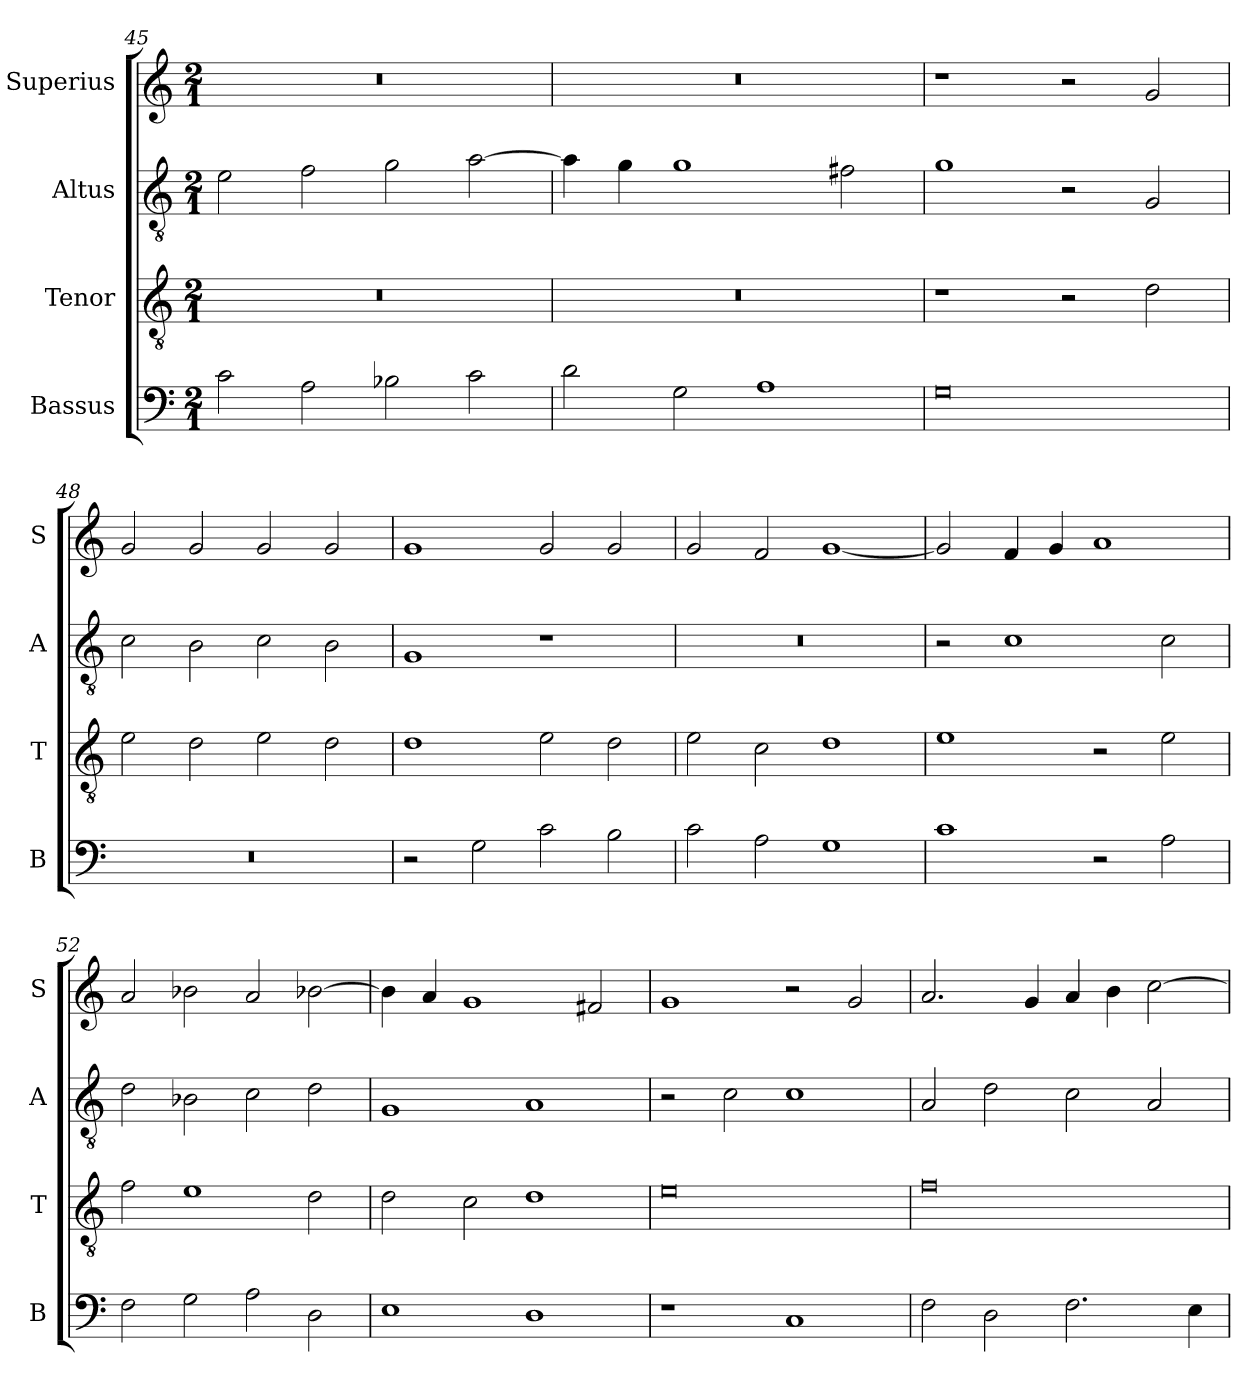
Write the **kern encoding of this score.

**kern	**kern	**kern	**kern
*part4	*part3	*part2	*part1
*staff4	*staff3	*staff2	*staff1
*I"Bassus	*I"Tenor	*I"Altus	*I"Superius
*I'B	*I'T	*I'A	*I'S
*clefF4	*clefGv2	*clefGv2	*clefG2
*k[]	*k[]	*k[]	*k[]
*M2/1	*M2/1	*M2/1	*M2/1
=45	=45	=45	=45
2c\	0r	2e\	0r
2A\	.	2f\	.
2B-X\	.	2g\	.
2c\	.	[2a\	.
=46	=46	=46	=46
2d\	0r	4a\]	0r
.	.	4g\	.
2G\	.	1g	.
1A	.	.	.
.	.	2f#X\	.
=47	=47	=47	=47
0G	1r	1g	1r
.	2r	2r	2r
.	2d\	2G/	2g/
=48	=48	=48	=48
0r	2e\	2c\	2g/
.	2d\	2B\	2g/
.	2e\	2c\	2g/
.	2d\	2B\	2g/
=49	=49	=49	=49
2r	1d	1G	1g
2G\	.	.	.
2c\	2e\	1r	2g/
2B\	2d\	.	2g/
=50	=50	=50	=50
2c\	2e\	0r	2g/
2A\	2c\	.	2f/
1G	1d	.	[1g
=51	=51	=51	=51
1c	1e	2r	2g/]
.	.	1c	4f/
.	.	.	4g/
2r	2r	.	1a
2A\	2e\	2c\	.
=52	=52	=52	=52
2F\	2f\	2d\	2a/
2G\	1e	2B-X\	2b-X\
2A\	.	2c\	2a/
2D\	2d\	2d\	[2b-X\
=53	=53	=53	=53
1E	2d\	1G	4b-\]
.	.	.	4a/
.	2c\	.	1g
1D	1d	1A	.
.	.	.	2f#X/
=54	=54	=54	=54
1r	0e	2r	1g
.	.	2c\	.
1C	.	1c	2r
.	.	.	2g/
=55	=55	=55	=55
2F\	0f	2A/	2.a/
2D\	.	2d\	.
.	.	.	4g/
2.F\	.	2c\	4a/
.	.	.	4b\
.	.	2A/	[2cc\
4E\	.	.	.
=	=	=	=
*-	*-	*-	*-
